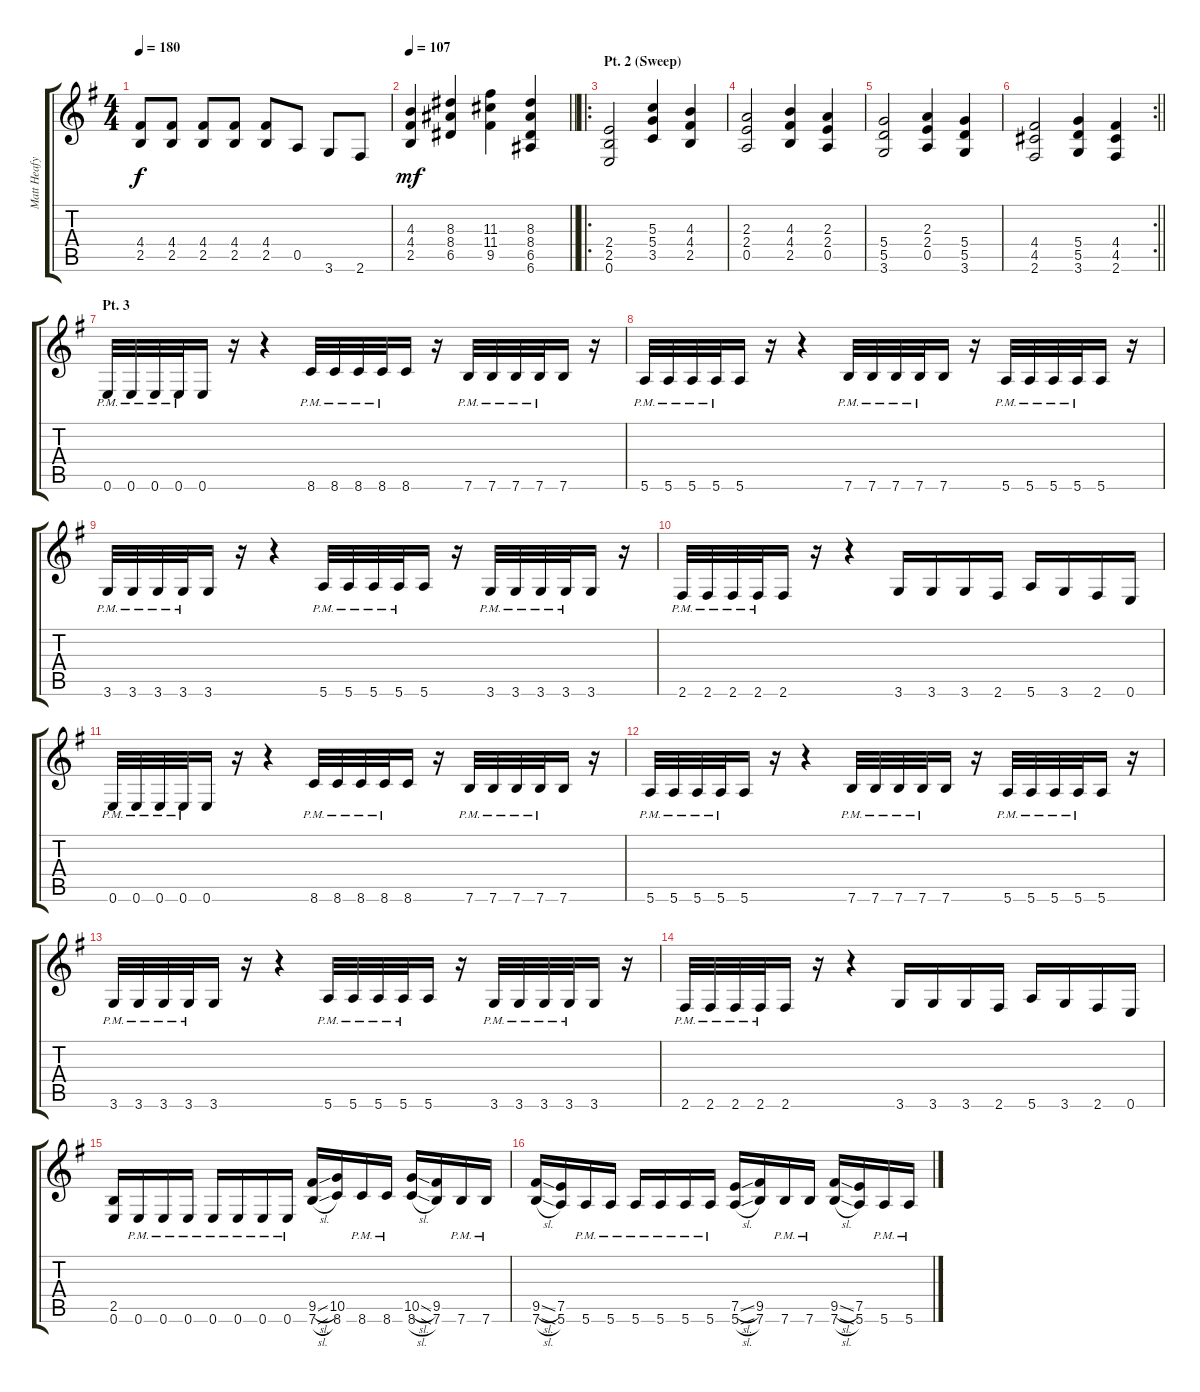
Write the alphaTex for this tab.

\track ("Matt Heafy (rhythm)" "Matt Heafy") {instrument distortionguitar}
\staff {score tabs}
\tuning (E4 B3 G3 D3 A2 E2) {hide}
\ts (4 4)
\tempo 180
\clef g2
\ks eminor
(4.4 2.5).8{dy f} (4.4 2.5).8 (4.4 2.5).8 (4.4 2.5).8 (4.4 2.5).8 0.5.8 3.6.8 2.6.8 |
\tempo 107
\barLineRight lightlight
(4.3 4.4 2.5).4{dy mf} (8.3 8.4 6.5).4 (11.3 11.4 9.5).4 (8.3 8.4 6.5 6.6).4 |
\ro
\section ("" "Pt. 2 (Sweep)")
(2.4 2.5 0.6).2 (5.3 5.4 3.5).4 (4.3 4.4 2.5).4 |
(2.3 2.4 0.5).2 (4.3 4.4 2.5).4 (2.3 2.4 0.5).4 |
(5.4 5.5 3.6).2 (2.3 2.4 0.5).4 (5.4 5.5 3.6).4 |
\rc 2
\barLineRight lightlight
(4.4 4.5 2.6).2 (5.4 5.5 3.6).4 (4.4 4.5 2.6).4 |
\section ("" "Pt. 3")
0.6{pm}.32 0.6{pm}.32 0.6{pm}.32 0.6{pm}.32 0.6.16 r.16 r.4 8.6{pm}.32 8.6{pm}.32 8.6{pm}.32 8.6{pm}.32 8.6.16 r.16 7.6{pm}.32 7.6{pm}.32 7.6{pm}.32 7.6{pm}.32 7.6.16 r.16 |
5.6{pm}.32 5.6{pm}.32 5.6{pm}.32 5.6{pm}.32 5.6.16 r.16 r.4 7.6{pm}.32 7.6{pm}.32 7.6{pm}.32 7.6{pm}.32 7.6.16 r.16 5.6{pm}.32 5.6{pm}.32 5.6{pm}.32 5.6{pm}.32 5.6.16 r.16 |
3.6{pm}.32 3.6{pm}.32 3.6{pm}.32 3.6{pm}.32 3.6.16 r.16 r.4 5.6{pm}.32 5.6{pm}.32 5.6{pm}.32 5.6{pm}.32 5.6.16 r.16 3.6{pm}.32 3.6{pm}.32 3.6{pm}.32 3.6{pm}.32 3.6.16 r.16 |
2.6{pm}.32 2.6{pm}.32 2.6{pm}.32 2.6{pm}.32 2.6.16 r.16 r.4 3.6.16 3.6.16 3.6.16 2.6.16 5.6.16 3.6.16 2.6.16 0.6.16 |
0.6{pm}.32 0.6{pm}.32 0.6{pm}.32 0.6{pm}.32 0.6.16 r.16 r.4 8.6{pm}.32 8.6{pm}.32 8.6{pm}.32 8.6{pm}.32 8.6.16 r.16 7.6{pm}.32 7.6{pm}.32 7.6{pm}.32 7.6{pm}.32 7.6.16 r.16 |
5.6{pm}.32 5.6{pm}.32 5.6{pm}.32 5.6{pm}.32 5.6.16 r.16 r.4 7.6{pm}.32 7.6{pm}.32 7.6{pm}.32 7.6{pm}.32 7.6.16 r.16 5.6{pm}.32 5.6{pm}.32 5.6{pm}.32 5.6{pm}.32 5.6.16 r.16 |
3.6{pm}.32 3.6{pm}.32 3.6{pm}.32 3.6{pm}.32 3.6.16 r.16 r.4 5.6{pm}.32 5.6{pm}.32 5.6{pm}.32 5.6{pm}.32 5.6.16 r.16 3.6{pm}.32 3.6{pm}.32 3.6{pm}.32 3.6{pm}.32 3.6.16 r.16 |
2.6{pm}.32 2.6{pm}.32 2.6{pm}.32 2.6{pm}.32 2.6.16 r.16 r.4 3.6.16 3.6.16 3.6.16 2.6.16 5.6.16 3.6.16 2.6.16 0.6.16 |
(2.5 0.6).16 0.6{pm}.16 0.6{pm}.16 0.6{pm}.16 0.6{pm}.16 0.6{pm}.16 0.6{pm}.16 0.6{pm}.16 (9.5{sl} 7.6{sl}).16 (10.5 8.6).16 8.6{pm}.16 8.6{pm}.16 (10.5{sl} 8.6{sl}).16 (9.5 7.6).16 7.6{pm}.16 7.6{pm}.16 |
(9.5{sl} 7.6{sl}).16 (7.5 5.6).16 5.6{pm}.16 5.6{pm}.16 5.6{pm}.16 5.6{pm}.16 5.6{pm}.16 5.6{pm}.16 (7.5{sl} 5.6{sl}).16 (9.5 7.6).16 7.6{pm}.16 7.6{pm}.16 (9.5{sl} 7.6{sl}).16 (7.5 5.6).16 5.6{pm}.16 5.6{pm}.16
